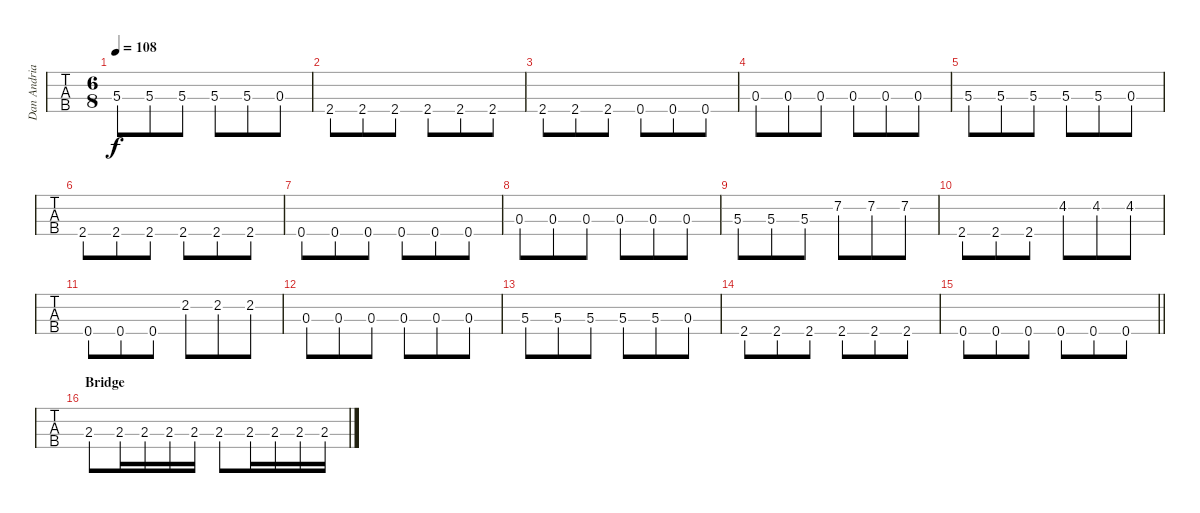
\track ("Dan Andriano - Bass" "Dan Andria") {instrument electricbassfinger}
\staff {tabs}
\tuning (G2 D2 A1 E1) {hide}
\ts (6 8)
\tempo 108
\clef f4
\ks a
5.3.8{dy f} 5.3.8 5.3.8 5.3.8 5.3.8 0.3.8 |
2.4.8 2.4.8 2.4.8 2.4.8 2.4.8 2.4.8 |
2.4.8 2.4.8 2.4.8 0.4.8 0.4.8 0.4.8 |
0.3.8 0.3.8 0.3.8 0.3.8 0.3.8 0.3.8 |
5.3.8 5.3.8 5.3.8 5.3.8 5.3.8 0.3.8 |
2.4.8 2.4.8 2.4.8 2.4.8 2.4.8 2.4.8 |
0.4.8 0.4.8 0.4.8 0.4.8 0.4.8 0.4.8 |
0.3.8 0.3.8 0.3.8 0.3.8 0.3.8 0.3.8 |
5.3.8 5.3.8 5.3.8 7.2.8 7.2.8 7.2.8 |
2.4.8 2.4.8 2.4.8 4.2.8 4.2.8 4.2.8 |
0.4.8 0.4.8 0.4.8 2.2.8 2.2.8 2.2.8 |
0.3.8 0.3.8 0.3.8 0.3.8 0.3.8 0.3.8 |
5.3.8 5.3.8 5.3.8 5.3.8 5.3.8 0.3.8 |
2.4.8 2.4.8 2.4.8 2.4.8 2.4.8 2.4.8 |
\barLineRight lightlight
0.4.8 0.4.8 0.4.8 0.4.8 0.4.8 0.4.8 |
\section ("" "Bridge")
2.3.8 2.3.16 2.3.16 2.3.16 2.3.16 2.3.8 2.3.16 2.3.16 2.3.16 2.3.16
